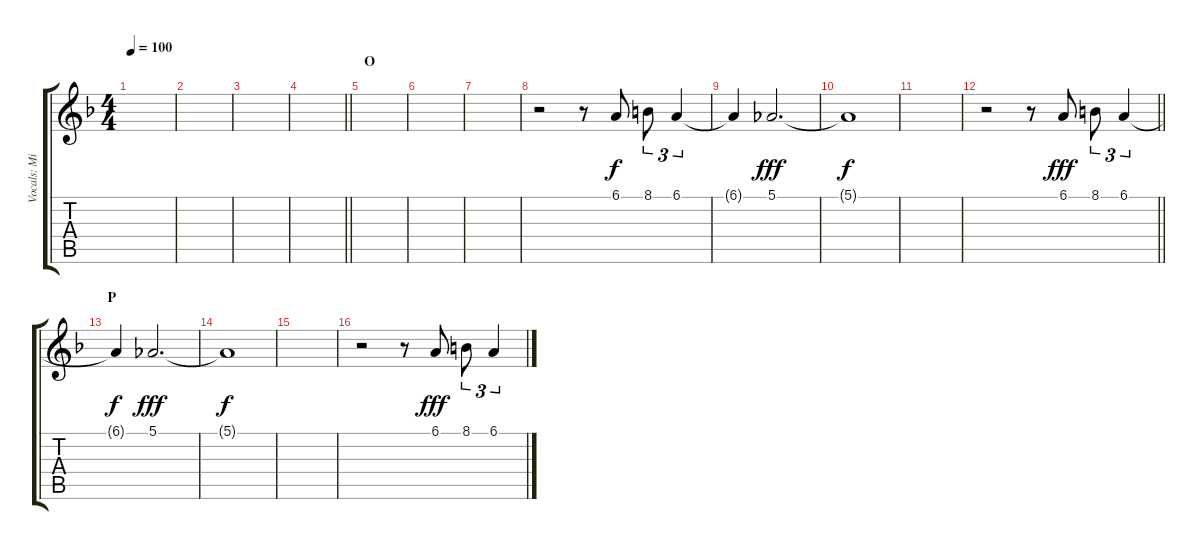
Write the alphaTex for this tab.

\track ("Vocals: Midnight" "Vocals: Mi") {instrument lead2sawtooth}
\staff {score tabs}
\tuning (Eb4 Bb3 Gb3 Db3 Ab2 Eb2) {hide}
\ts (4 4)
\tempo 100
\clef g2
\ks f
|
|
|
\barLineRight lightlight
|
\section ("" "O")
|
|
|
r.2 r.8 6.1.8 8.1.8{tu (3 2)} 6.1.4{tu (3 2)} |
6.1{t}.4{dy f} 5.1.2{d dy fff} |
5.1{t}.1{dy f} |
|
\barLineRight lightlight
r.2 r.8 6.1.8{dy fff} 8.1.8{tu (3 2)} 6.1.4{tu (3 2)} |
\section ("" "P")
6.1{t}.4{dy f} 5.1.2{d dy fff} |
5.1{t}.1{dy f} |
|
r.2 r.8 6.1.8{dy fff} 8.1.8{tu (3 2)} 6.1.4{tu (3 2)}
